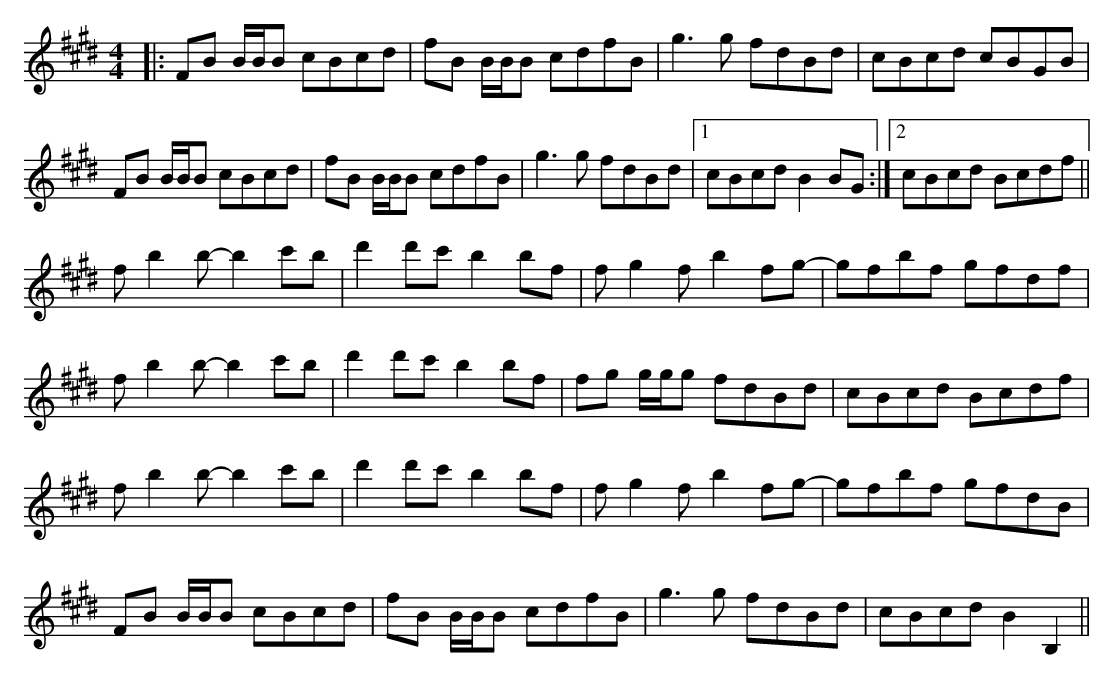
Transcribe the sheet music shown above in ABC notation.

X:1
M:4/4
K:Bmix
|:FB B/B/B cBcd|fB B/B/B cdfB|g3g fdBd|cBcd cBGB|
FB B/B/B cBcd|fB B/B/B cdfB|g3g fdBd|1 cBcd B2BG:|2 cBcd Bcdf||
fb2 b-b2c'b|d'2d'c' b2bf|fg2f b2fg-|gfbf gfdf|
fb2 b-b2c'b|d'2d'c' b2bf|fg g/g/g fdBd|cBcd Bcdf|
fb2 b-b2c'b|d'2d'c' b2bf|fg2f b2fg-|gfbf gfdB|
FB B/B/B cBcd|fB B/B/B cdfB|g3g fdBd|cBcd B2B,2||
